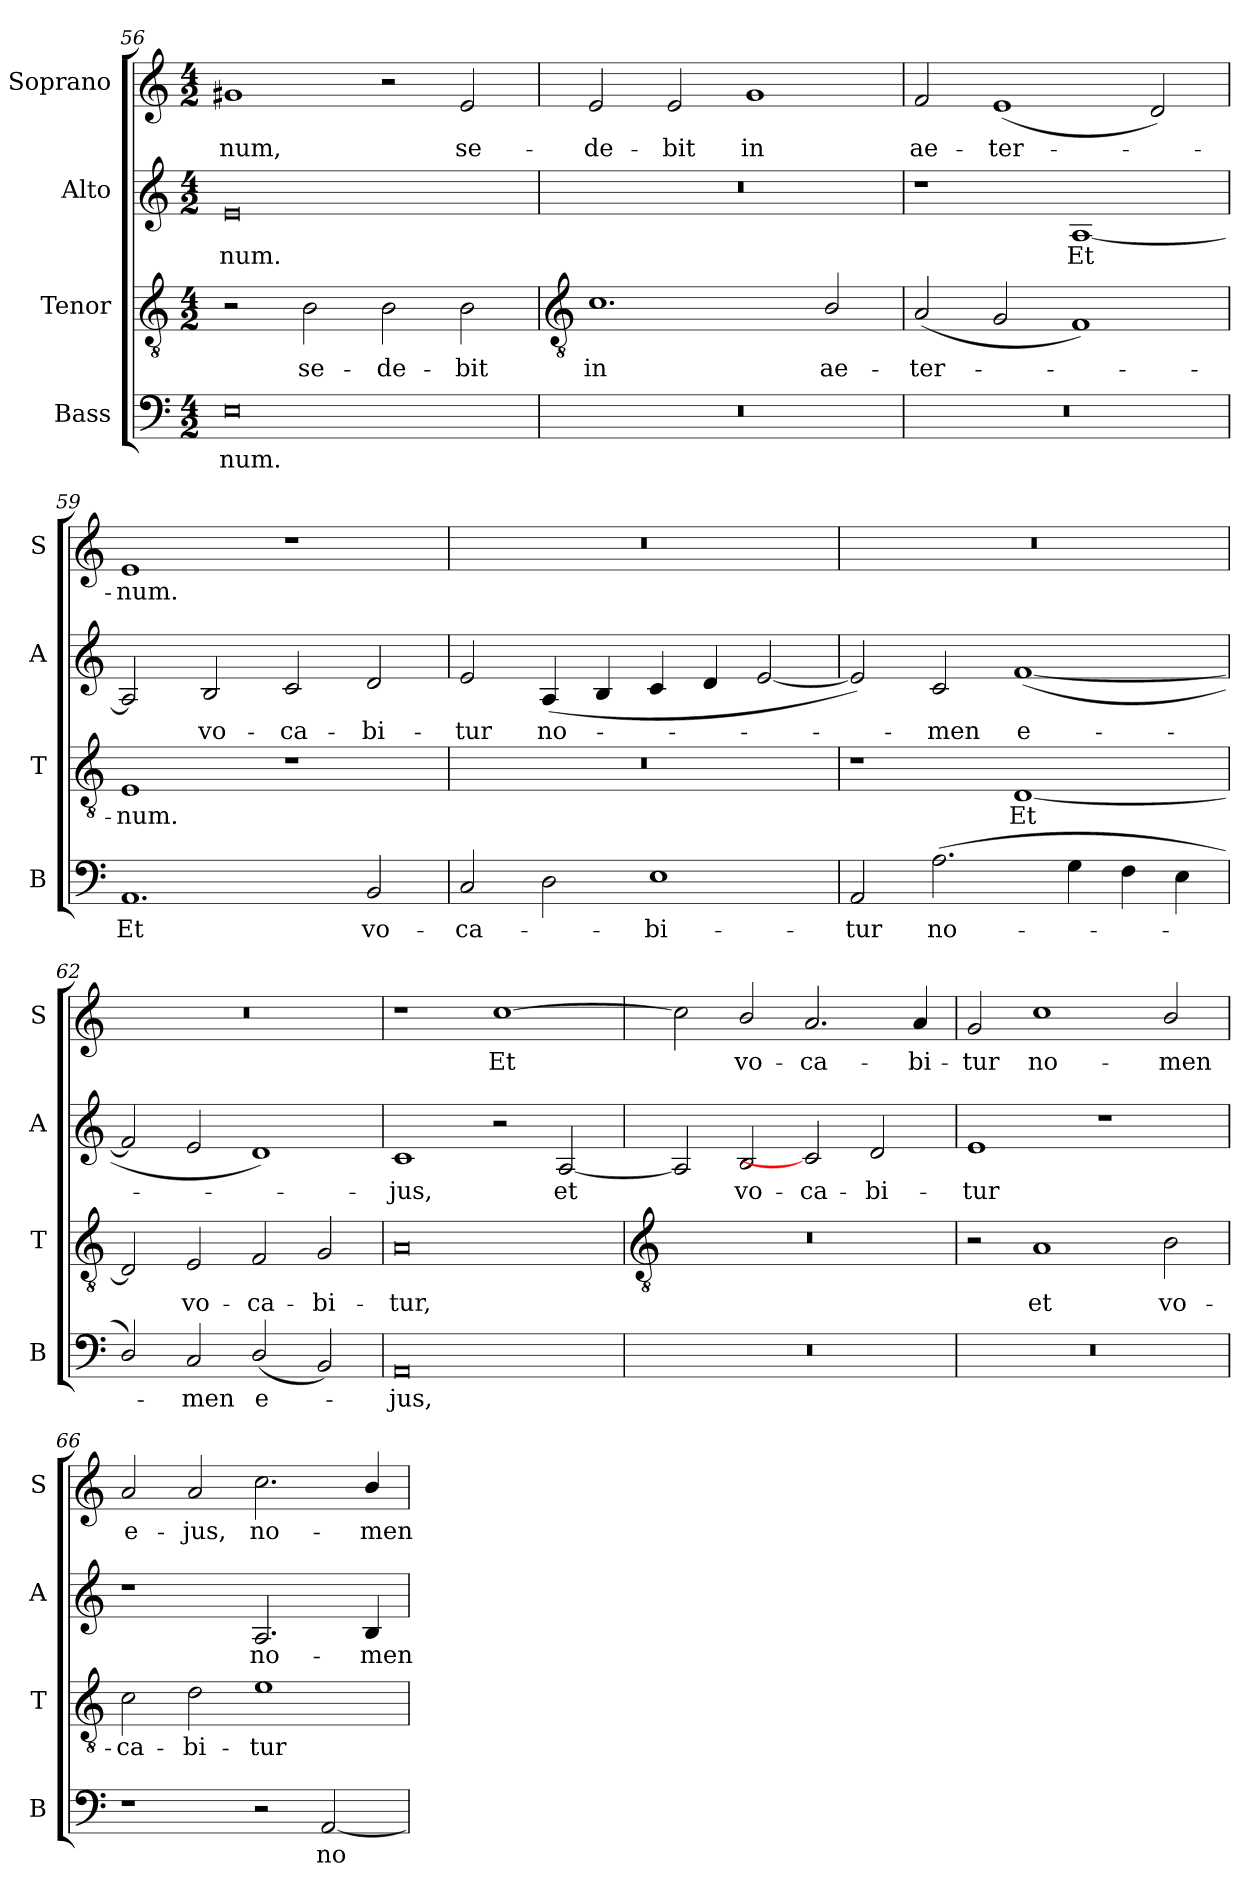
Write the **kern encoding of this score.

**kern	**text	**kern	**text	**kern	**text	**kern	**text
*part4	*part4	*part3	*part3	*part2	*part2	*part1	*part1
*staff4	*staff4	*staff3	*staff3	*staff2	*staff2	*staff1	*staff1
*I"Bass	*	*I"Tenor	*	*I"Alto	*	*I"Soprano	*
*I'B	*	*I'T	*	*I'A	*	*I'S	*
*clefF4	*	*clefGv2	*	*clefG2	*	*clefG2	*
*k[]	*	*k[]	*	*k[]	*	*k[]	*
*C:	*	*C:	*	*C:	*	*C:	*
*M4/2	*	*M4/2	*	*M4/2	*	*M4/2	*
=56	=56	=56	=56	=56	=56	=56	=56
!	!LO:LY:b	!	!	!	!LO:LY:b	!	!LO:LY:b
0E	num.	2r	.	0e	num.	1g#	num,
!	!	!	!LO:LY:b	!	!	!	!
.	.	2B	se-	.	.	.	.
!	!	!	!LO:LY:b	!	!	!	!
.	.	2B	-de-	.	.	2r	.
!	!	!	!LO:LY:b	!	!	!	!LO:LY:b
.	.	2B	-bit	.	.	2e	se-
!!LO:LB:g=z
=57	=57	=57	=57	=57	=57	=57	=57
*	*	*clefGv2	*	*	*	*	*
!	!	!	!LO:LY:b	!	!	!	!LO:LY:b
0r	.	1.c	in	0r	.	2e	-de-
!	!	!	!	!	!	!	!LO:LY:b
.	.	.	.	.	.	2e	-bit
!	!	!	!	!	!	!	!LO:LY:b
.	.	.	.	.	.	1g	in
!	!	!	!LO:LY:b	!	!	!	!
.	.	2B/	ae-	.	.	.	.
=58	=58	=58	=58	=58	=58	=58	=58
!	!	!	!LO:LY:b	!	!	!	!LO:LY:b
0r	.	(<2A	-ter-	1r	.	2f	ae-
!	!	!	!	!	!	!	!LO:LY:b
.	.	2G	.	.	.	(<1e	-ter-
!	!	!	!	!	!LO:LY:b	!	!
.	.	1F)	.	[1A	Et	.	.
.	.	.	.	.	.	2d)	.
=59	=59	=59	=59	=59	=59	=59	=59
!	!LO:LY:b	!	!LO:LY:b	!	!	!	!LO:LY:b
1.AA	Et	1E	num.	2A]	.	1e	num.
!	!	!	!	!	!LO:LY:b	!	!
.	.	.	.	2B	vo-	.	.
!	!	!	!	!	!LO:LY:b	!	!
.	.	1r	.	2c	-ca-	1r	.
!	!LO:LY:b	!	!	!	!LO:LY:b	!	!
2BB	vo-	.	.	2d	-bi-	.	.
=60	=60	=60	=60	=60	=60	=60	=60
!	!LO:LY:b	!	!	!	!LO:LY:b	!	!
2C	-ca-	0r	.	2e	-tur	0r	.
!	!	!	!	!	!LO:LY:b	!	!
2D	.	.	.	(<4A	no-	.	.
.	.	.	.	4B	.	.	.
!	!LO:LY:b	!	!	!	!	!	!
1E	bi-	.	.	4c	.	.	.
.	.	.	.	4d	.	.	.
.	.	.	.	[2e	.	.	.
=61	=61	=61	=61	=61	=61	=61	=61
!	!LO:LY:b	!	!	!	!	!	!
2AA	-tur	1r	.	2e])	.	0r	.
!	!LO:LY:b	!	!	!	!LO:LY:b	!	!
(>2.A	no-	.	.	2c	men	.	.
!	!	!	!LO:LY:b	!	!LO:LY:b	!	!
.	.	[1D	Et	(<[1f	e-	.	.
4G	.	.	.	.	.	.	.
4F	.	.	.	.	.	.	.
4E	.	.	.	.	.	.	.
=62	=62	=62	=62	=62	=62	=62	=62
2D/)	.	2D]	.	2f]	.	0r	.
!	!LO:LY:b	!	!LO:LY:b	!	!	!	!
2C	men	2E	vo-	2e	.	.	.
!	!LO:LY:b	!	!LO:LY:b	!	!	!	!
(<2D/	e-	2F	-ca-	1d)	.	.	.
!	!	!	!LO:LY:b	!	!	!	!
2BB)	.	2G	-bi-	.	.	.	.
=63	=63	=63	=63	=63	=63	=63	=63
!	!LO:LY:b	!	!LO:LY:b	!	!LO:LY:b	!	!
0AA	jus,	0A	-tur,	1c	jus,	1r	.
!	!	!	!	!	!	!	!LO:LY:b
.	.	.	.	2r	.	[1cc	Et
!	!	!	!	!	!LO:LY:b	!	!
.	.	.	.	[2A	et	.	.
!!LO:LB:g=z
=64	=64	=64	=64	=64	=64	=64	=64
*	*	*clefGv2	*	*	*	*	*
0r	.	0r	.	2A]	.	2cc]	.
!	!	!	!	!	!LO:LY:b	!	!LO:LY:b
.	.	.	.	2B	vo-	2b/	vo-
!	!	!	!	!	!LO:LY:b	!	!LO:LY:b
.	.	.	.	2c]	-ca-	2.a	-ca-
!	!	!	!	!	!LO:LY:b	!	!
.	.	.	.	2d	-bi-	.	.
!	!	!	!	!	!	!	!LO:LY:b
.	.	.	.	.	.	4a	-bi-
=65	=65	=65	=65	=65	=65	=65	=65
!	!	!	!	!	!LO:LY:b	!	!LO:LY:b
0r	.	2r	.	1e	-tur	2g	-tur
!	!	!	!LO:LY:b	!	!	!	!LO:LY:b
.	.	1A	et	.	.	1cc	no-
.	.	.	.	1r	.	.	.
!	!	!	!LO:LY:b	!	!	!	!LO:LY:b
.	.	2B	vo-	.	.	2b/	-men
=66	=66	=66	=66	=66	=66	=66	=66
!	!	!	!LO:LY:b	!	!	!	!LO:LY:b
1r	.	2c	-ca-	1r	.	2a	e-
!	!	!	!LO:LY:b	!	!	!	!LO:LY:b
.	.	2d	-bi-	.	.	2a	-jus,
!	!	!	!LO:LY:b	!	!LO:LY:b	!	!LO:LY:b
2r	.	1e	-tur	2.A	no-	2.cc	no-
!	!LO:LY:b	!	!	!	!	!	!
[2AA	no-	.	.	.	.	.	.
!	!	!	!	!	!LO:LY:b	!	!LO:LY:b
.	.	.	.	4B	-men	4b/	-men
=	=	=	=	=	=	=	=
*-	*-	*-	*-	*-	*-	*-	*-
